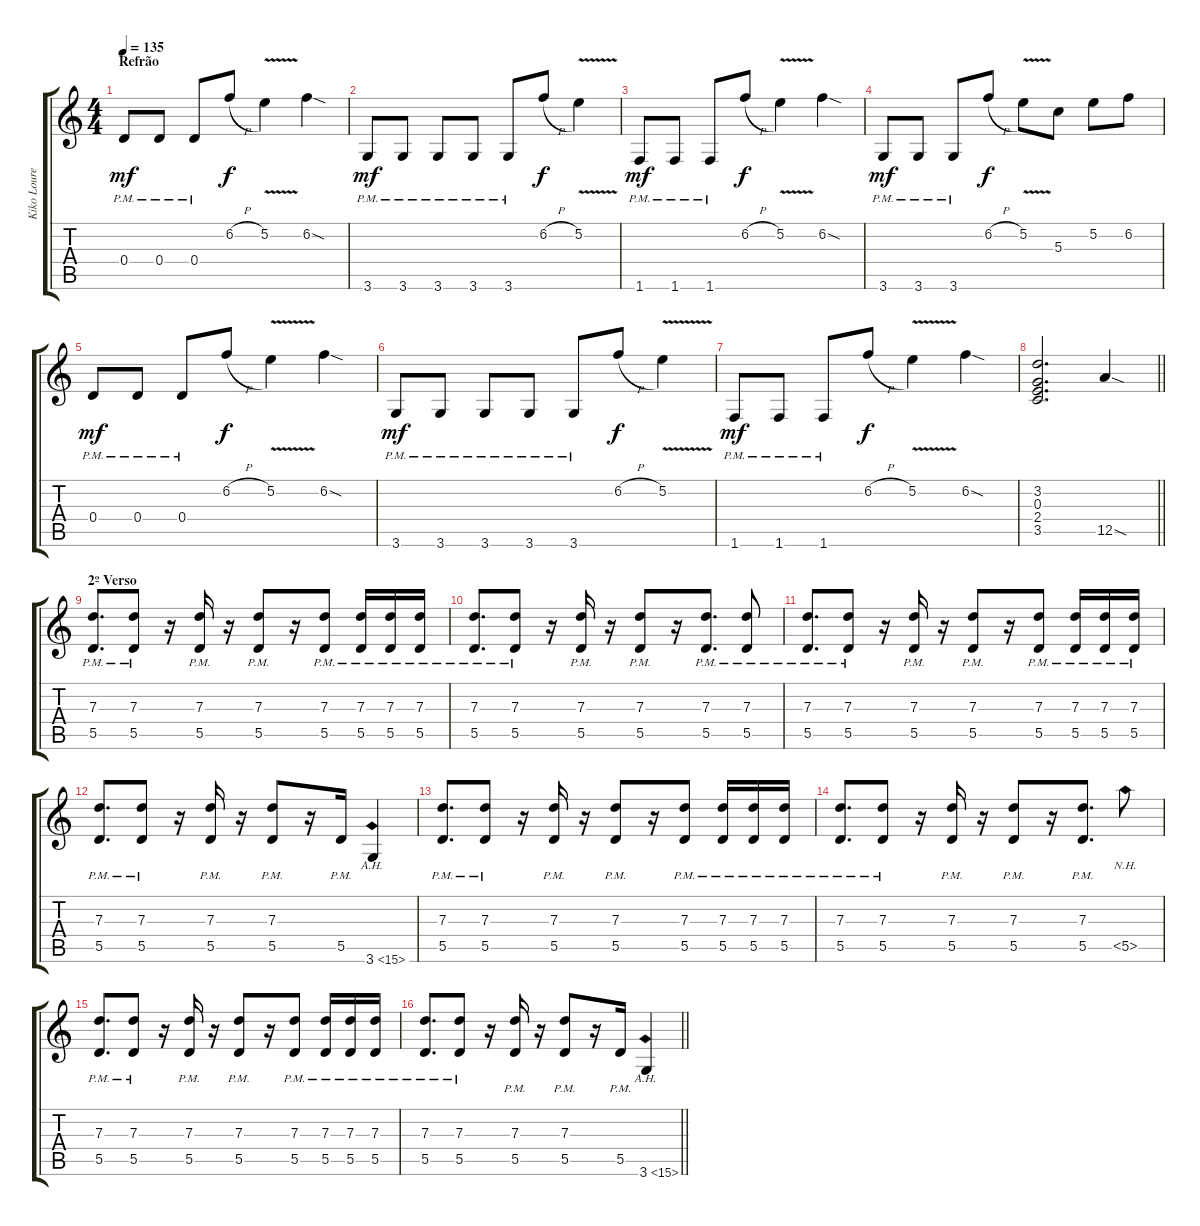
\track ("Kiko Loureiro" "Kiko Loure") {instrument distortionguitar}
\staff {score tabs}
\tuning (E4 B3 G3 D3 A2 E2) {hide}
\ts (4 4)
\section ("" "Refrão")
\tempo 135
\clef g2
\ks c
0.4{pm}.8{dy mf} 0.4{pm}.8 0.4{pm}.8 6.2{h}.8{dy f} 5.2{v}.4 6.2{sod}.4 |
3.6{pm}.8{dy mf} 3.6{pm}.8 3.6{pm}.8 3.6{pm}.8 3.6{pm}.8 6.2{h}.8{dy f} 5.2{v}.4 |
1.6{pm}.8{dy mf} 1.6{pm}.8 1.6{pm}.8 6.2{h}.8{dy f} 5.2{v}.4 6.2{sod}.4 |
3.6{pm}.8{dy mf} 3.6{pm}.8 3.6{pm}.8 6.2{h}.8{dy f} 5.2{v}.8 5.3.8 5.2.8 6.2.8 |
0.4{pm}.8{dy mf} 0.4{pm}.8 0.4{pm}.8 6.2{h}.8{dy f} 5.2{v}.4 6.2{sod}.4 |
3.6{pm}.8{dy mf} 3.6{pm}.8 3.6{pm}.8 3.6{pm}.8 3.6{pm}.8 6.2{h}.8{dy f} 5.2{v}.4 |
1.6{pm}.8{dy mf} 1.6{pm}.8 1.6{pm}.8 6.2{h}.8{dy f} 5.2{v}.4 6.2{sod}.4 |
\barLineRight lightlight
(3.2 0.3 2.4 3.5).2{d} 12.5{sod}.4 |
\section ("" "2º Verso")
(7.3{pm} 5.5{pm}).8{d} (7.3{pm} 5.5{pm}).8 r.16 (7.3{pm} 5.5{pm}).16 r.16 (7.3{pm} 5.5{pm}).8 r.16 (7.3{pm} 5.5{pm}).8 (7.3{pm} 5.5{pm}).16 (7.3{pm} 5.5{pm}).16 (7.3{pm} 5.5{pm}).16 |
(7.3{pm} 5.5{pm}).8{d} (7.3{pm} 5.5{pm}).8 r.16 (7.3{pm} 5.5{pm}).16 r.16 (7.3{pm} 5.5{pm}).8 r.16 (7.3{pm} 5.5{pm}).8{d} (7.3{pm} 5.5{pm}).8 |
(7.3{pm} 5.5{pm}).8{d} (7.3{pm} 5.5{pm}).8 r.16 (7.3{pm} 5.5{pm}).16 r.16 (7.3{pm} 5.5{pm}).8 r.16 (7.3{pm} 5.5{pm}).8 (7.3{pm} 5.5{pm}).16 (7.3{pm} 5.5{pm}).16 (7.3{pm} 5.5{pm}).16 |
(7.3{pm} 5.5{pm}).8{d} (7.3{pm} 5.5{pm}).8 r.16 (7.3{pm} 5.5{pm}).16 r.16 (7.3{pm} 5.5{pm}).8 r.16 5.5{pm}.16 3.6{ah 12}.4 |
(7.3{pm} 5.5{pm}).8{d} (7.3{pm} 5.5{pm}).8 r.16 (7.3{pm} 5.5{pm}).16 r.16 (7.3{pm} 5.5{pm}).8 r.16 (7.3{pm} 5.5{pm}).8 (7.3{pm} 5.5{pm}).16 (7.3{pm} 5.5{pm}).16 (7.3{pm} 5.5{pm}).16 |
(7.3{pm} 5.5{pm}).8{d} (7.3{pm} 5.5{pm}).8 r.16 (7.3{pm} 5.5{pm}).16 r.16 (7.3{pm} 5.5{pm}).8 r.16 (7.3{pm} 5.5{pm}).8{d} 5.5{nh}.8 |
(7.3{pm} 5.5{pm}).8{d} (7.3{pm} 5.5{pm}).8 r.16 (7.3{pm} 5.5{pm}).16 r.16 (7.3{pm} 5.5{pm}).8 r.16 (7.3{pm} 5.5{pm}).8 (7.3{pm} 5.5{pm}).16 (7.3{pm} 5.5{pm}).16 (7.3{pm} 5.5{pm}).16 |
\barLineRight lightlight
(7.3{pm} 5.5{pm}).8{d} (7.3{pm} 5.5{pm}).8 r.16 (7.3{pm} 5.5{pm}).16 r.16 (7.3{pm} 5.5{pm}).8 r.16 5.5{pm}.16 3.6{ah 12}.4
